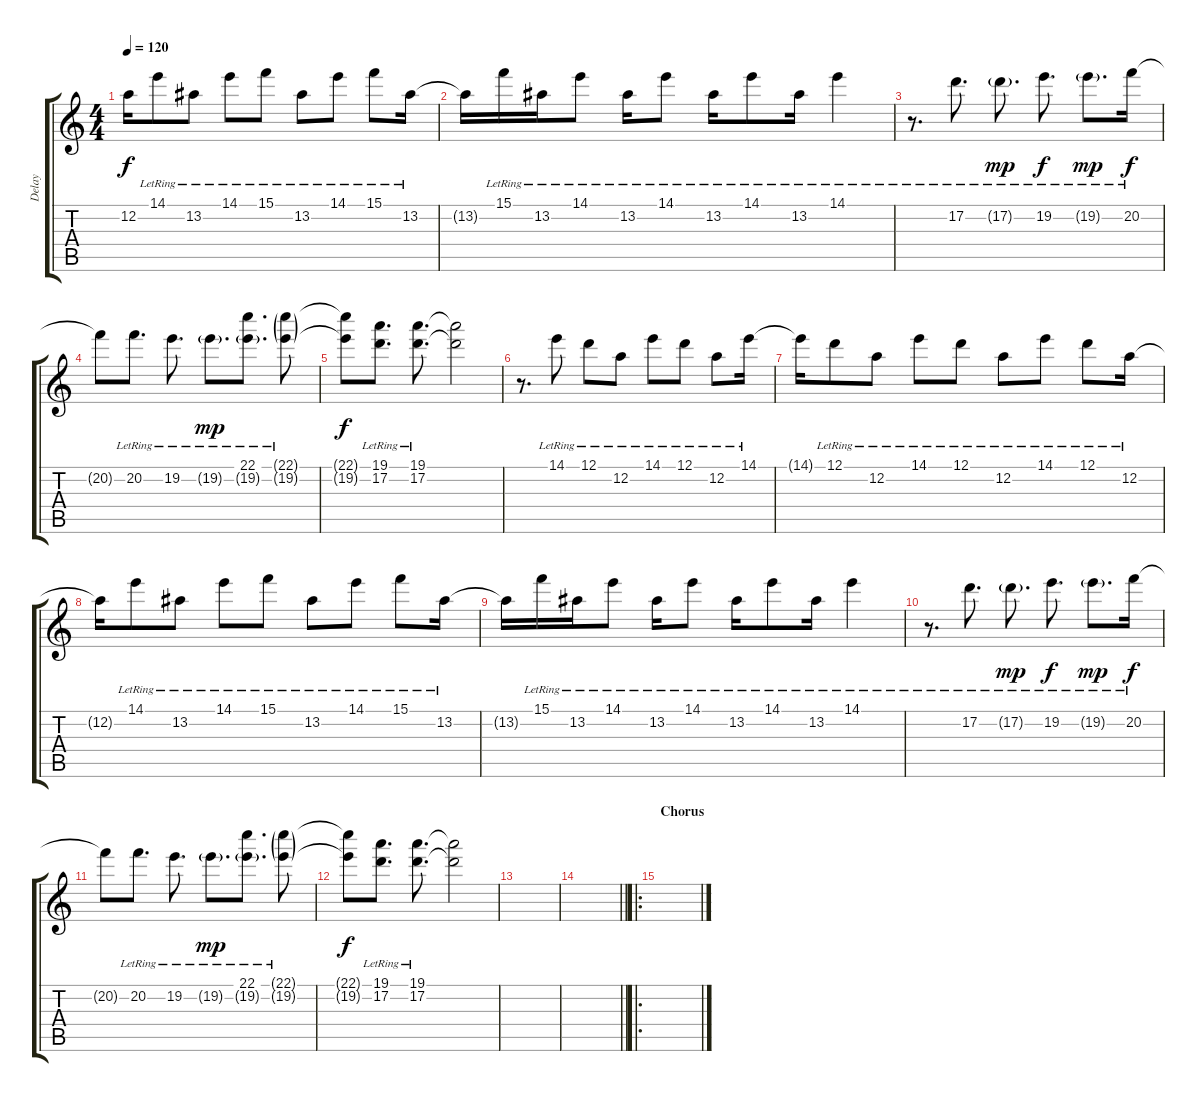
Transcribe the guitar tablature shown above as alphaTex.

\track ("Delay" "Delay") {instrument electricguitarjazz}
\staff {score tabs}
\tuning (D4 A3 F3 C3 G2 C2) {hide}
\ts (4 4)
\tempo 120
\clef g2
\ks c
12.2{t}.16{dy f} 14.1{lr}.8 13.2{lr}.8 14.1{lr}.8 15.1{lr}.8 13.2{lr}.8 14.1{lr}.8 15.1{lr}.8 13.2{lr}.16 |
13.2{t}.16 15.1{lr}.16 13.2{lr}.16 14.1{lr}.8 13.2{lr}.16 14.1{lr}.8 13.2{lr}.16 14.1{lr}.8 13.2{lr}.16 14.1{lr}.4 |
r.8{d} 17.2{lr}.8{d} 17.2{g lr}.8{d dy mp} 19.2{lr}.8{d dy f} 19.2{g lr}.8{d dy mp} 20.2{lr}.16{dy f} |
20.2{t}.8 20.2{lr}.8{d} 19.2{lr}.8{d} 19.2{g lr}.8{d dy mp} (22.1{lr} 19.2{g lr}).8{d} (22.1{g lr} 19.2{g lr}).8 |
(22.1{t} 19.2{t}).8{dy f} (19.1{lr} 17.2{lr}).8{d} (19.1{lr} 17.2{lr}).8{d} (19.1{t} 17.2{t}).2 |
r.8{d} 14.1{lr}.8 12.1{lr}.8 12.2{lr}.8 14.1{lr}.8 12.1{lr}.8 12.2{lr}.8 14.1{lr}.16 |
14.1{t}.16 12.1{lr}.8 12.2{lr}.8 14.1{lr}.8 12.1{lr}.8 12.2{lr}.8 14.1{lr}.8 12.1{lr}.8 12.2{lr}.16 |
12.2{t}.16 14.1{lr}.8 13.2{lr}.8 14.1{lr}.8 15.1{lr}.8 13.2{lr}.8 14.1{lr}.8 15.1{lr}.8 13.2{lr}.16 |
13.2{t}.16 15.1{lr}.16 13.2{lr}.16 14.1{lr}.8 13.2{lr}.16 14.1{lr}.8 13.2{lr}.16 14.1{lr}.8 13.2{lr}.16 14.1{lr}.4 |
r.8{d} 17.2{lr}.8{d} 17.2{g lr}.8{d dy mp} 19.2{lr}.8{d dy f} 19.2{g lr}.8{d dy mp} 20.2{lr}.16{dy f} |
20.2{t}.8 20.2{lr}.8{d} 19.2{lr}.8{d} 19.2{g lr}.8{d dy mp} (22.1{lr} 19.2{g lr}).8{d} (22.1{g lr} 19.2{g lr}).8 |
(22.1{t} 19.2{t}).8{dy f} (19.1{lr} 17.2{lr}).8{d} (19.1{lr} 17.2{lr}).8{d} (19.1{t} 17.2{t}).2 |
|
\barLineRight lightlight
|
\ro
\section ("" "Chorus")
